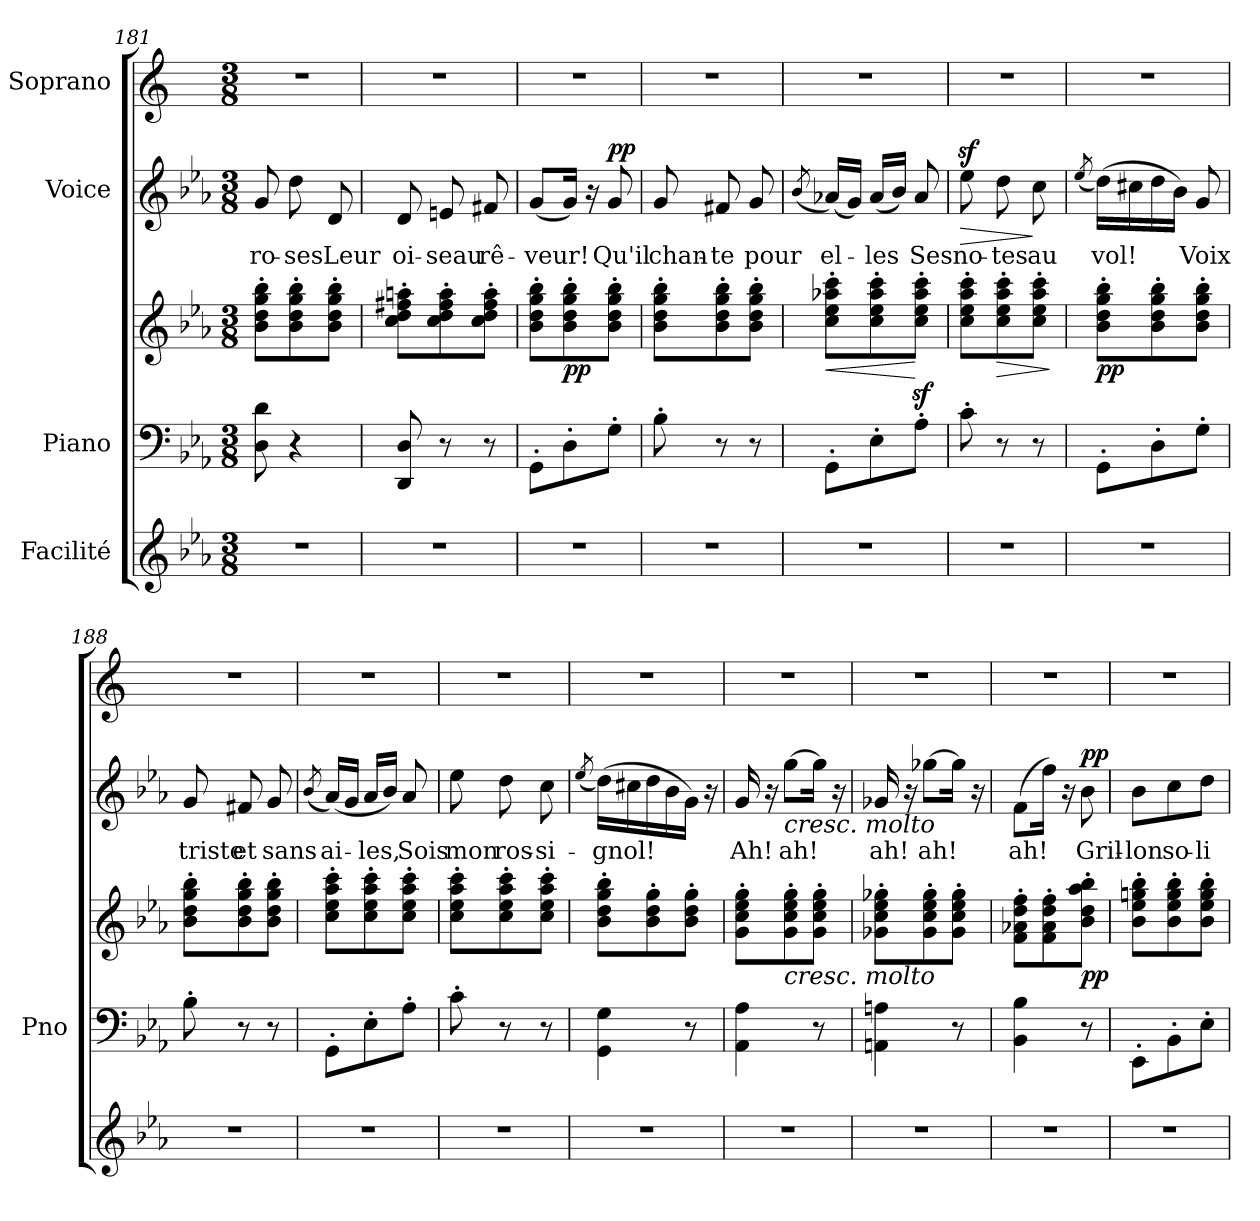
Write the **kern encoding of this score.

**kern	**kern	**kern	**dynam	**kern	**text	**dynam	**kern
*part4	*part3	*part3	*part3	*part2	*part2	*part2	*part1
*staff5	*staff4	*staff3	*staff3/4	*staff2	*staff2	*staff2	*staff1
*I"Facilité	*I"Piano	*	*	*I"Voice	*	*	*I"Soprano
*	*I'Pno	*	*	*	*	*	*
*clefG2	*clefF4	*clefG2	*	*clefG2	*	*	*clefG2
*k[b-e-a-]	*k[b-e-a-]	*k[b-e-a-]	*	*k[b-e-a-]	*	*	*k[]
*M3/8	*M3/8	*M3/8	*	*M3/8	*	*	*M3/8
=181	=181	=181	=181	=181	=181	=181	=181
4.r	8D\ 8d\	8b-\' 8dd\' 8gg\' 8bb-\'L	.	8g/	ro-	.	4.r
.	4r	8b-\' 8dd\' 8gg\' 8bb-\'	.	8dd\	-ses	.	.
.	.	8b-\' 8dd\' 8gg\' 8bb-\'J	.	8d/	Leur	.	.
=182	=182	=182	=182	=182	=182	=182	=182
4.r	8DD/ 8D/	8cc\' 8dd\' 8ff#X\' 8aan\'L	.	8d/	oi-	.	4.r
.	8r	8cc\' 8dd\' 8ff#\' 8aa\'	.	8en/	-seau	.	.
.	8r	8cc\' 8dd\' 8ff#\' 8aa\'J	.	8f#X/	rê-	.	.
=183	=183	=183	=183	=183	=183	=183	=183
4.r	8GG'\L	8b-\' 8dd\' 8gg\' 8bb-\'L	.	(8g/L	-veur!	.	4.r
!	!	!	!LO:DY:b	!	!	!	!
.	8D'\	8b-\' 8dd\' 8gg\' 8bb-\'	pp	16g/Jk)	.	.	.
.	.	.	.	16r	.	.	.
!	!	!	!	!	!	!LO:DY:b	!
.	8G'\J	8b-\' 8dd\' 8gg\' 8bb-\'J	.	8g/	Qu'il	pp	.
=184	=184	=184	=184	=184	=184	=184	=184
4.r	8B-'\	8b-\' 8dd\' 8gg\' 8bb-\'L	.	8g/	chan-	.	4.r
.	8r	8b-\' 8dd\' 8gg\' 8bb-\'	.	8f#X/	-te	.	.
.	8r	8b-\' 8dd\' 8gg\' 8bb-\'J	.	8g/	pour	.	.
=185	=185	=185	=185	=185	=185	=185	=185
.	.	.	.	(8qb-/	.	.	.
!	!	!	!LO:HP:b	!	!	!	!
4.r	8GG'\L	8cc\' 8ee-\' 8aa-X\' 8ccc\'L	<	(16a-X/LL)	el-	.	4.r
.	.	.	.	16g/JJ)	.	.	.
.	8E-'\	8cc\' 8ee-\' 8aa-\' 8ccc\'	.	(16a-/LL	-les	.	.
.	.	.	.	16b-/JJ)	.	.	.
!	!	!	!LO:DY:n=1:b	!	!	!	!
.	8A-'\J	8cc\z<' 8ee-\z<' 8aa-\z<' 8ccc\z<'J	[ other-dynamics	8a-/	Ses	.	.
=186	=186	=186	=186	=186	=186	=186	=186
!	!	!	!	!	!	!LO:HP:b	!
!	!	!	!	!	!	!LO:DY:n=1:b	!
4.r	8c'\	8cc\' 8ee-\' 8aa-\' 8ccc\'L	.	8ee-z<\	no-	> other-dynamics	4.r
!	!	!	!LO:HP:b	!	!	!	!
.	8r	8cc\' 8ee-\' 8aa-\' 8ccc\'	>	8dd\	-tes	.	.
.	8r	8cc\' 8ee-\' 8aa-\' 8ccc\'J	.	8cc\	au	]	.
.	.	.	]	.	.	.	.
=187	=187	=187	=187	=187	=187	=187	=187
.	.	.	.	(8qee-/	.	.	.
!	!	!	!LO:DY:b	!	!	!	!
4.r	8GG'\L	8b-\' 8dd\' 8gg\' 8bb-\'L	pp	(16dd\LL)	vol!	.	4.r
.	.	.	.	16cc#X\	.	.	.
.	8D'\	8b-\' 8dd\' 8gg\' 8bb-\'	.	16dd\	.	.	.
.	.	.	.	16b-\JJ)	.	.	.
.	8G'\J	8b-\' 8dd\' 8gg\' 8bb-\'J	.	8g/	Voix	.	.
=188	=188	=188	=188	=188	=188	=188	=188
4.r	8B-'\	8b-\' 8dd\' 8gg\' 8bb-\'L	.	8g/	triste	.	4.r
.	8r	8b-\' 8dd\' 8gg\' 8bb-\'	.	8f#X/	et	.	.
.	8r	8b-\' 8dd\' 8gg\' 8bb-\'J	.	8g/	sans	.	.
=189	=189	=189	=189	=189	=189	=189	=189
.	.	.	.	(8qb-/	.	.	.
4.r	8GG'\L	8cc\' 8ee-\' 8aa-\' 8ccc\'L	.	(16a-/LL)	ai-	.	4.r
.	.	.	.	16g/JJ	.	.	.
.	8E-'\	8cc\' 8ee-\' 8aa-\' 8ccc\'	.	16a-/LL	-les,	.	.
.	.	.	.	16b-/JJ)	.	.	.
.	8A-'\J	8cc\' 8ee-\' 8aa-\' 8ccc\'J	.	8a-/	Sois	.	.
=190	=190	=190	=190	=190	=190	=190	=190
4.r	8c'\	8cc\' 8ee-\' 8aa-\' 8ccc\'L	.	8ee-\	mon	.	4.r
.	8r	8cc\' 8ee-\' 8aa-\' 8ccc\'	.	8dd\	ros-	.	.
.	8r	8cc\' 8ee-\' 8aa-\' 8ccc\'J	.	8cc\	-si-	.	.
=191	=191	=191	=191	=191	=191	=191	=191
.	.	.	.	(8qee-/	.	.	.
4.r	4GG\ 4G\	8b-\' 8dd\' 8gg\' 8bb-\'L	.	(16dd\LL)	-gnol!	.	4.r
.	.	.	.	16cc#X\	.	.	.
.	.	8b-\' 8dd\' 8gg\'	.	16dd\	.	.	.
.	.	.	.	16b-\	.	.	.
.	8r	8b-\' 8dd\' 8gg\'J	.	16g\JJ)	.	.	.
.	.	.	.	16r	.	.	.
=192	=192	=192	=192	=192	=192	=192	=192
4.r	4AA-\ 4A-\	8g\' 8cc\' 8ee-\' 8gg\'L	.	16g/	Ah!	.	4.r
.	.	.	.	16r	.	.	.
!	!	!	!	!LO:TX:b:i:t=cresc.  molto	!	!	!
!	!	!LO:TX:b:i:t=cresc.  molto	!	!	!	!	!
.	.	8g\' 8cc\' 8ee-\' 8gg\'	.	[8gg\L	ah!	.	.
.	8r	8g\' 8cc\' 8ee-\' 8gg\'J	.	16gg\Jk]	.	.	.
.	.	.	.	16r	.	.	.
=193	=193	=193	=193	=193	=193	=193	=193
4.r	4AAn\ 4An\	8g-X\' 8cc\' 8ee-\' 8gg-X\'L	.	16g-X/	ah!	.	4.r
.	.	.	.	16r	.	.	.
.	.	8g-\' 8cc\' 8ee-\' 8gg-\'	.	[8gg-X\L	ah!	.	.
.	8r	8g-\' 8cc\' 8ee-\' 8gg-\'J	.	16gg-\Jk]	.	.	.
.	.	.	.	16r	.	.	.
=194	=194	=194	=194	=194	=194	=194	=194
4.r	4BB-\ 4B-\	8f\' 8a-X\' 8dd\' 8ff\'L	.	(8f\L	ah!	.	4.r
.	.	8f\' 8a-\' 8dd\' 8ff\'	.	16ff\Jk)	.	.	.
.	.	.	.	16r	.	.	.
!	!	!	!LO:DY:b	!	!	!LO:DY:b	!
.	8r	8b-\' 8dd\' 8aa-\' 8bb-\'J	pp	8b-\	Gril-	pp	.
=195	=195	=195	=195	=195	=195	=195	=195
4.r	8EE-'>\L	8b-\' 8ee-\' 8ggn\' 8bb-\'L	.	8b-\L	-lon	.	4.r
.	8BB-'>\	8b-\' 8ee-\' 8gg\' 8bb-\'	.	8cc\	so-	.	.
.	8E-'>\J	8b-\' 8ee-\' 8gg\' 8bb-\'J	.	8dd\J	-li-	.	.
=	=	=	=	=	=	=	=
*-	*-	*-	*-	*-	*-	*-	*-
